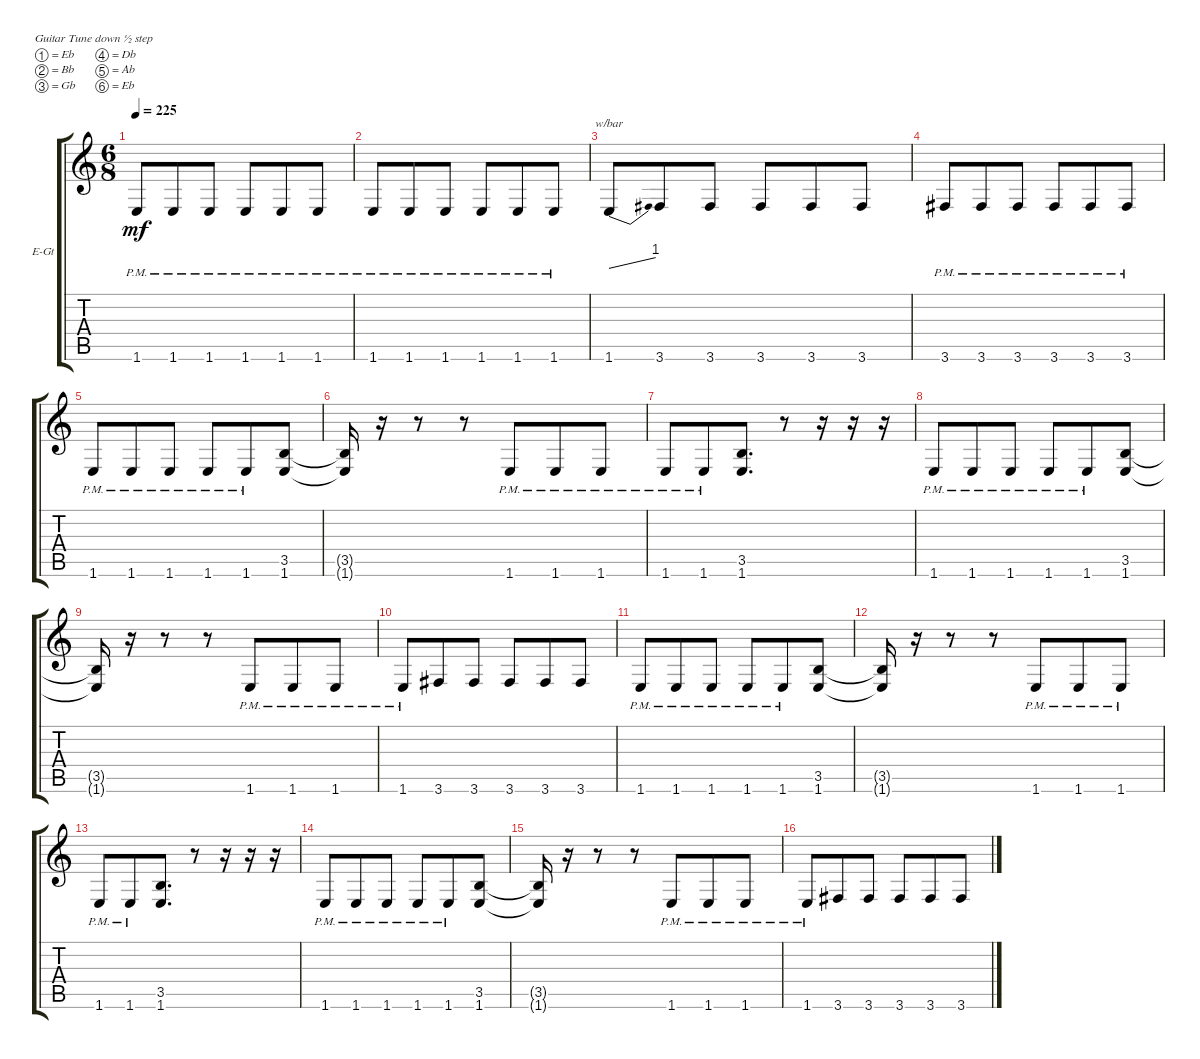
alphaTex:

\bracketExtendMode groupsimilarinstruments
\firstSystemTrackNameOrientation horizontal
\otherSystemsTrackNameOrientation horizontal
\track ("left" "E-Gt") {instrument distortionguitar}
\staff {score tabs}
\tuning (Eb4 Bb3 Gb3 Db3 Ab2 Eb2)
\ts (6 8)
\tempo 225
\clef g2
\ks c
1.6{pm}.8{dy mf} 1.6{pm}.8 1.6{pm}.8 1.6{pm}.8 1.6{pm}.8 1.6{pm}.8 |
1.6{pm}.8 1.6{pm}.8 1.6{pm}.8 1.6{pm}.8 1.6{pm}.8 1.6{pm}.8 |
1.6.8{tbe (dive default 12 0 39 4)} 3.6.8 3.6.8 3.6.8 3.6.8 3.6.8 |
3.6{pm}.8 3.6{pm}.8 3.6{pm}.8 3.6{pm}.8 3.6{pm}.8 3.6{pm}.8 |
1.6{pm}.8 1.6{pm}.8 1.6{pm}.8 1.6{pm}.8 1.6{pm}.8 (1.6 3.5).8 |
(3.5{t} 1.6{t}).16 r.16 r.8 r.8 1.6{pm}.8 1.6{pm}.8 1.6{pm}.8 |
1.6{pm}.8 1.6{pm}.8 (1.6 3.5).8{d} r.8 r.16 r.16 r.16 |
1.6{pm}.8 1.6{pm}.8 1.6{pm}.8 1.6{pm}.8 1.6{pm}.8 (1.6 3.5).8 |
(3.5{t} 1.6{t}).16 r.16 r.8 r.8 1.6{pm}.8 1.6{pm}.8 1.6{pm}.8 |
1.6{pm}.8 3.6.8 3.6.8 3.6.8 3.6.8 3.6.8 |
1.6{pm}.8 1.6{pm}.8 1.6{pm}.8 1.6{pm}.8 1.6{pm}.8 (1.6 3.5).8 |
(3.5{t} 1.6{t}).16 r.16 r.8 r.8 1.6{pm}.8 1.6{pm}.8 1.6{pm}.8 |
1.6{pm}.8 1.6{pm}.8 (1.6 3.5).8{d} r.8 r.16 r.16 r.16 |
1.6{pm}.8 1.6{pm}.8 1.6{pm}.8 1.6{pm}.8 1.6{pm}.8 (1.6 3.5).8 |
(3.5{t} 1.6{t}).16 r.16 r.8 r.8 1.6{pm}.8 1.6{pm}.8 1.6{pm}.8 |
1.6{pm}.8 3.6.8 3.6.8 3.6.8 3.6.8 3.6.8
